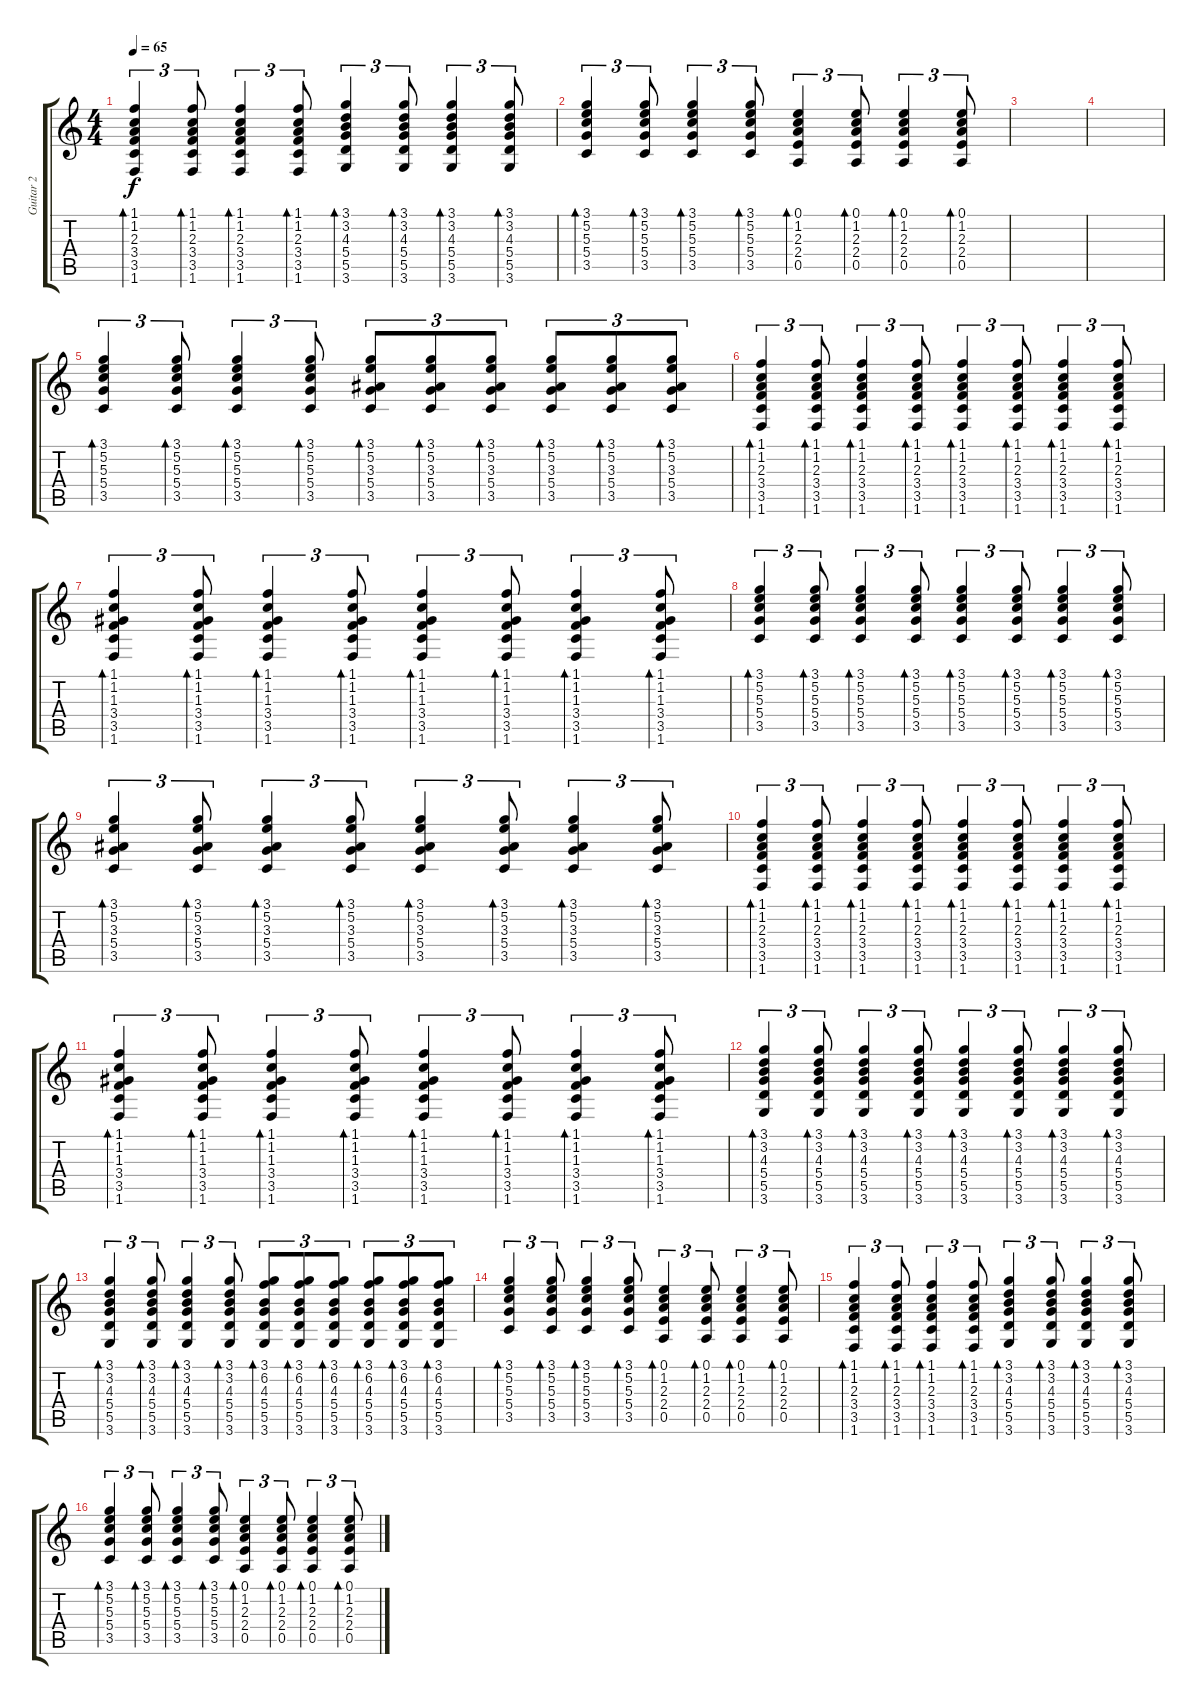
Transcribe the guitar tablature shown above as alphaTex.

\track ("Guitar 2" "Guitar 2") {instrument acousticguitarnylon}
\staff {score tabs}
\tuning (E4 B3 G3 D3 A2 E2) {hide}
\ts (4 4)
\tempo 65
\clef g2
\ks c
(1.1 1.2 2.3 3.4 3.5 1.6).4{tu (3 2) bd 60 dy f} (1.1 1.2 2.3 3.4 3.5 1.6).8{tu (3 2) bd 60} (1.1 1.2 2.3 3.4 3.5 1.6).4{tu (3 2) bd 60} (1.1 1.2 2.3 3.4 3.5 1.6).8{tu (3 2) bd 60} (3.1 3.2 4.3 5.4 5.5 3.6).4{tu (3 2) bd 60} (3.1 3.2 4.3 5.4 5.5 3.6).8{tu (3 2) bd 60} (3.1 3.2 4.3 5.4 5.5 3.6).4{tu (3 2) bd 60} (3.1 3.2 4.3 5.4 5.5 3.6).8{tu (3 2) bd 60} |
(3.1 5.2 5.3 5.4 3.5).4{tu (3 2) bd 60} (3.1 5.2 5.3 5.4 3.5).8{tu (3 2) bd 60} (3.1 5.2 5.3 5.4 3.5).4{tu (3 2) bd 60} (3.1 5.2 5.3 5.4 3.5).8{tu (3 2) bd 60} (0.1 1.2 2.3 2.4 0.5).4{tu (3 2) bd 60} (0.1 1.2 2.3 2.4 0.5).8{tu (3 2) bd 60} (0.1 1.2 2.3 2.4 0.5).4{tu (3 2) bd 60} (0.1 1.2 2.3 2.4 0.5).8{tu (3 2) bd 60} |
|
|
(3.1 5.2 5.3 5.4 3.5).4{tu (3 2) bd 60} (3.1 5.2 5.3 5.4 3.5).8{tu (3 2) bd 60} (3.1 5.2 5.3 5.4 3.5).4{tu (3 2) bd 60} (3.1 5.2 5.3 5.4 3.5).8{tu (3 2) bd 60} (3.1 5.2 3.3 5.4 3.5).8{tu (3 2) bd 60} (3.1 5.2 3.3 5.4 3.5).8{tu (3 2) bd 60} (3.1 5.2 3.3 5.4 3.5).8{tu (3 2) bd 60} (3.1 5.2 3.3 5.4 3.5).8{tu (3 2) bd 60} (3.1 5.2 3.3 5.4 3.5).8{tu (3 2) bd 60} (3.1 5.2 3.3 5.4 3.5).8{tu (3 2) bd 60} |
(1.1 1.2 2.3 3.4 3.5 1.6).4{tu (3 2) bd 60} (1.1 1.2 2.3 3.4 3.5 1.6).8{tu (3 2) bd 60} (1.1 1.2 2.3 3.4 3.5 1.6).4{tu (3 2) bd 60} (1.1 1.2 2.3 3.4 3.5 1.6).8{tu (3 2) bd 60} (1.1 1.2 2.3 3.4 3.5 1.6).4{tu (3 2) bd 60} (1.1 1.2 2.3 3.4 3.5 1.6).8{tu (3 2) bd 60} (1.1 1.2 2.3 3.4 3.5 1.6).4{tu (3 2) bd 60} (1.1 1.2 2.3 3.4 3.5 1.6).8{tu (3 2) bd 60} |
(1.1 1.2 1.3 3.4 3.5 1.6).4{tu (3 2) bd 60} (1.1 1.2 1.3 3.4 3.5 1.6).8{tu (3 2) bd 60} (1.1 1.2 1.3 3.4 3.5 1.6).4{tu (3 2) bd 60} (1.1 1.2 1.3 3.4 3.5 1.6).8{tu (3 2) bd 60} (1.1 1.2 1.3 3.4 3.5 1.6).4{tu (3 2) bd 60} (1.1 1.2 1.3 3.4 3.5 1.6).8{tu (3 2) bd 60} (1.1 1.2 1.3 3.4 3.5 1.6).4{tu (3 2) bd 60} (1.1 1.2 1.3 3.4 3.5 1.6).8{tu (3 2) bd 60} |
(3.1 5.2 5.3 5.4 3.5).4{tu (3 2) bd 60} (3.1 5.2 5.3 5.4 3.5).8{tu (3 2) bd 60} (3.1 5.2 5.3 5.4 3.5).4{tu (3 2) bd 60} (3.1 5.2 5.3 5.4 3.5).8{tu (3 2) bd 60} (3.1 5.2 5.3 5.4 3.5).4{tu (3 2) bd 60} (3.1 5.2 5.3 5.4 3.5).8{tu (3 2) bd 60} (3.1 5.2 5.3 5.4 3.5).4{tu (3 2) bd 60} (3.1 5.2 5.3 5.4 3.5).8{tu (3 2) bd 60} |
(3.1 5.2 3.3 5.4 3.5).4{tu (3 2) bd 60} (3.1 5.2 3.3 5.4 3.5).8{tu (3 2) bd 60} (3.1 5.2 3.3 5.4 3.5).4{tu (3 2) bd 60} (3.1 5.2 3.3 5.4 3.5).8{tu (3 2) bd 60} (3.1 5.2 3.3 5.4 3.5).4{tu (3 2) bd 60} (3.1 5.2 3.3 5.4 3.5).8{tu (3 2) bd 60} (3.1 5.2 3.3 5.4 3.5).4{tu (3 2) bd 60} (3.1 5.2 3.3 5.4 3.5).8{tu (3 2) bd 60} |
(1.1 1.2 2.3 3.4 3.5 1.6).4{tu (3 2) bd 60} (1.1 1.2 2.3 3.4 3.5 1.6).8{tu (3 2) bd 60} (1.1 1.2 2.3 3.4 3.5 1.6).4{tu (3 2) bd 60} (1.1 1.2 2.3 3.4 3.5 1.6).8{tu (3 2) bd 60} (1.1 1.2 2.3 3.4 3.5 1.6).4{tu (3 2) bd 60} (1.1 1.2 2.3 3.4 3.5 1.6).8{tu (3 2) bd 60} (1.1 1.2 2.3 3.4 3.5 1.6).4{tu (3 2) bd 60} (1.1 1.2 2.3 3.4 3.5 1.6).8{tu (3 2) bd 60} |
(1.1 1.2 1.3 3.4 3.5 1.6).4{tu (3 2) bd 60} (1.1 1.2 1.3 3.4 3.5 1.6).8{tu (3 2) bd 60} (1.1 1.2 1.3 3.4 3.5 1.6).4{tu (3 2) bd 60} (1.1 1.2 1.3 3.4 3.5 1.6).8{tu (3 2) bd 60} (1.1 1.2 1.3 3.4 3.5 1.6).4{tu (3 2) bd 60} (1.1 1.2 1.3 3.4 3.5 1.6).8{tu (3 2) bd 60} (1.1 1.2 1.3 3.4 3.5 1.6).4{tu (3 2) bd 60} (1.1 1.2 1.3 3.4 3.5 1.6).8{tu (3 2) bd 60} |
(3.1 3.2 4.3 5.4 5.5 3.6).4{tu (3 2) bd 60} (3.1 3.2 4.3 5.4 5.5 3.6).8{tu (3 2) bd 60} (3.1 3.2 4.3 5.4 5.5 3.6).4{tu (3 2) bd 60} (3.1 3.2 4.3 5.4 5.5 3.6).8{tu (3 2) bd 60} (3.1 3.2 4.3 5.4 5.5 3.6).4{tu (3 2) bd 60} (3.1 3.2 4.3 5.4 5.5 3.6).8{tu (3 2) bd 60} (3.1 3.2 4.3 5.4 5.5 3.6).4{tu (3 2) bd 60} (3.1 3.2 4.3 5.4 5.5 3.6).8{tu (3 2) bd 60} |
(3.1 3.2 4.3 5.4 5.5 3.6).4{tu (3 2) bd 60} (3.1 3.2 4.3 5.4 5.5 3.6).8{tu (3 2) bd 60} (3.1 3.2 4.3 5.4 5.5 3.6).4{tu (3 2) bd 60} (3.1 3.2 4.3 5.4 5.5 3.6).8{tu (3 2) bd 60} (3.1 6.2 4.3 5.4 5.5 3.6).8{tu (3 2) bd 60} (3.1 6.2 4.3 5.4 5.5 3.6).8{tu (3 2) bd 60} (3.1 6.2 4.3 5.4 5.5 3.6).8{tu (3 2) bd 60} (3.1 6.2 4.3 5.4 5.5 3.6).8{tu (3 2) bd 60} (3.1 6.2 4.3 5.4 5.5 3.6).8{tu (3 2) bd 60} (3.1 6.2 4.3 5.4 5.5 3.6).8{tu (3 2) bd 60} |
(3.1 5.2 5.3 5.4 3.5).4{tu (3 2) bd 60} (3.1 5.2 5.3 5.4 3.5).8{tu (3 2) bd 60} (3.1 5.2 5.3 5.4 3.5).4{tu (3 2) bd 60} (3.1 5.2 5.3 5.4 3.5).8{tu (3 2) bd 60} (0.1 1.2 2.3 2.4 0.5).4{tu (3 2) bd 60} (0.1 1.2 2.3 2.4 0.5).8{tu (3 2) bd 60} (0.1 1.2 2.3 2.4 0.5).4{tu (3 2) bd 60} (0.1 1.2 2.3 2.4 0.5).8{tu (3 2) bd 60} |
(1.1 1.2 2.3 3.4 3.5 1.6).4{tu (3 2) bd 60} (1.1 1.2 2.3 3.4 3.5 1.6).8{tu (3 2) bd 60} (1.1 1.2 2.3 3.4 3.5 1.6).4{tu (3 2) bd 60} (1.1 1.2 2.3 3.4 3.5 1.6).8{tu (3 2) bd 60} (3.1 3.2 4.3 5.4 5.5 3.6).4{tu (3 2) bd 60} (3.1 3.2 4.3 5.4 5.5 3.6).8{tu (3 2) bd 60} (3.1 3.2 4.3 5.4 5.5 3.6).4{tu (3 2) bd 60} (3.1 3.2 4.3 5.4 5.5 3.6).8{tu (3 2) bd 60} |
(3.1 5.2 5.3 5.4 3.5).4{tu (3 2) bd 60} (3.1 5.2 5.3 5.4 3.5).8{tu (3 2) bd 60} (3.1 5.2 5.3 5.4 3.5).4{tu (3 2) bd 60} (3.1 5.2 5.3 5.4 3.5).8{tu (3 2) bd 60} (0.1 1.2 2.3 2.4 0.5).4{tu (3 2) bd 60} (0.1 1.2 2.3 2.4 0.5).8{tu (3 2) bd 60} (0.1 1.2 2.3 2.4 0.5).4{tu (3 2) bd 60} (0.1 1.2 2.3 2.4 0.5).8{tu (3 2) bd 60}
